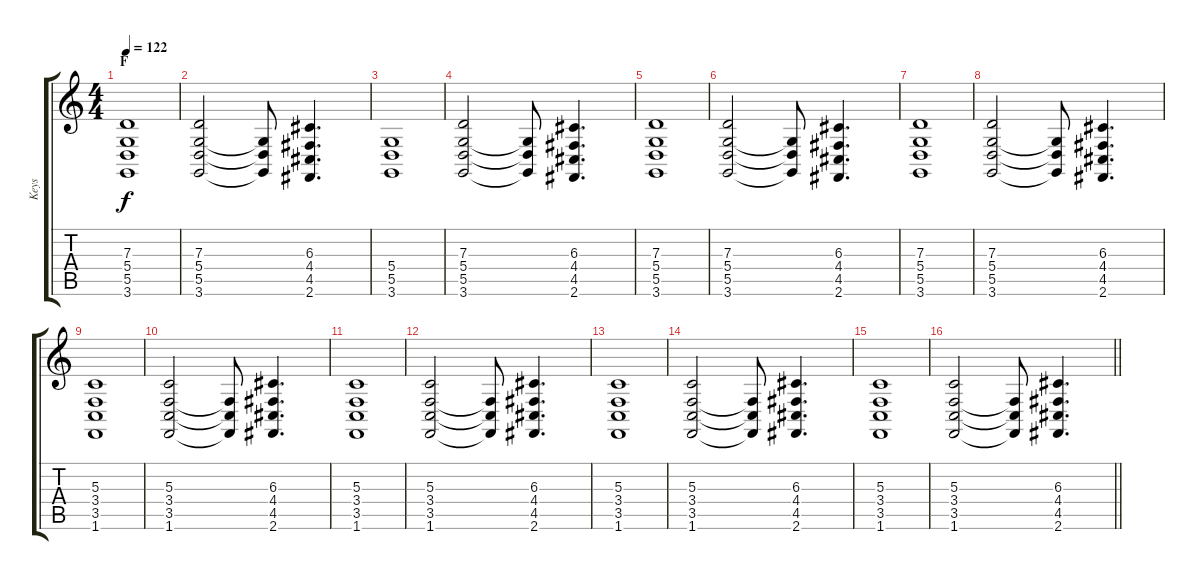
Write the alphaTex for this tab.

\track ("Keys" "Keys") {instrument choiraahs}
\staff {score tabs}
\tuning (E4 B3 G3 D3 A2 E2) {hide}
\ts (4 4)
\section ("" "F")
\tempo 122
\clef g2
\ks c
(7.3 5.4 5.5 3.6).1{dy f} |
(7.3 5.4 5.5 3.6).2 (5.4{t} 5.5{t} 3.6{t}).8 (6.3 4.4 4.5 2.6).4{d} |
(5.4 5.5 3.6).1 |
(7.3 5.4 5.5 3.6).2 (5.4{t} 5.5{t} 3.6{t}).8 (6.3 4.4 4.5 2.6).4{d} |
(7.3 5.4 5.5 3.6).1 |
(7.3 5.4 5.5 3.6).2 (5.4{t} 5.5{t} 3.6{t}).8 (6.3 4.4 4.5 2.6).4{d} |
(7.3 5.4 5.5 3.6).1 |
(7.3 5.4 5.5 3.6).2 (5.4{t} 5.5{t} 3.6{t}).8 (6.3 4.4 4.5 2.6).4{d} |
(5.3 3.4 3.5 1.6).1 |
(5.3 3.4 3.5 1.6).2 (3.4{t} 3.5{t} 1.6{t}).8 (6.3 4.4 4.5 2.6).4{d} |
(5.3 3.4 3.5 1.6).1 |
(5.3 3.4 3.5 1.6).2 (3.4{t} 3.5{t} 1.6{t}).8 (6.3 4.4 4.5 2.6).4{d} |
(5.3 3.4 3.5 1.6).1 |
(5.3 3.4 3.5 1.6).2 (3.4{t} 3.5{t} 1.6{t}).8 (6.3 4.4 4.5 2.6).4{d} |
(5.3 3.4 3.5 1.6).1 |
\barLineRight lightlight
(5.3 3.4 3.5 1.6).2 (3.4{t} 3.5{t} 1.6{t}).8 (6.3 4.4 4.5 2.6).4{d}
